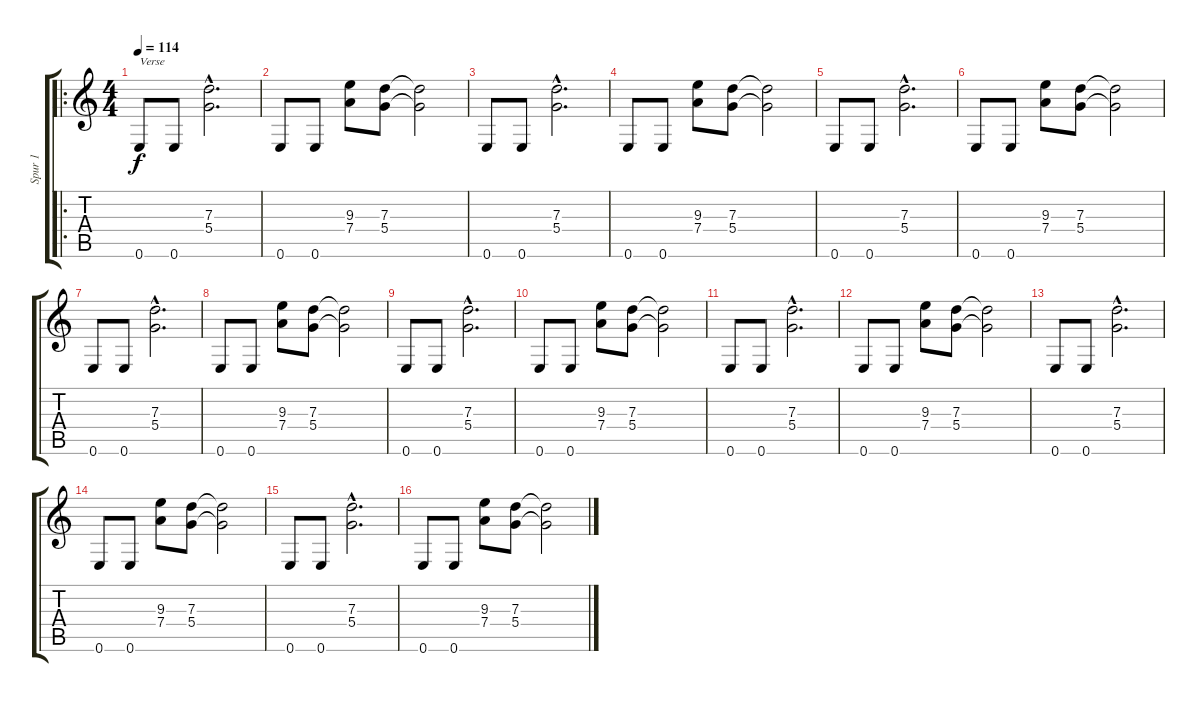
\track ("Spur 1" "Spur 1") {instrument distortionguitar}
\staff {score tabs}
\tuning (E4 B3 G3 D3 A2 E2) {hide}
\ro
\ts (4 4)
\tempo 114
\clef g2
\ks c
0.6.8{txt "Verse" dy f instrument distortionguitar} 0.6.8 (7.3{hac} 5.4{hac}).2{d} |
0.6.8 0.6.8 (9.3 7.4).8 (7.3 5.4).8 (7.3{t} 5.4{t}).2 |
0.6.8 0.6.8 (7.3{hac} 5.4{hac}).2{d} |
0.6.8 0.6.8 (9.3 7.4).8 (7.3 5.4).8 (7.3{t} 5.4{t}).2 |
0.6.8 0.6.8 (7.3{hac} 5.4{hac}).2{d} |
0.6.8 0.6.8 (9.3 7.4).8 (7.3 5.4).8 (7.3{t} 5.4{t}).2 |
0.6.8 0.6.8 (7.3{hac} 5.4{hac}).2{d} |
0.6.8 0.6.8 (9.3 7.4).8 (7.3 5.4).8 (7.3{t} 5.4{t}).2 |
0.6.8 0.6.8 (7.3{hac} 5.4{hac}).2{d} |
0.6.8 0.6.8 (9.3 7.4).8 (7.3 5.4).8 (7.3{t} 5.4{t}).2 |
0.6.8 0.6.8 (7.3{hac} 5.4{hac}).2{d} |
0.6.8 0.6.8 (9.3 7.4).8 (7.3 5.4).8 (7.3{t} 5.4{t}).2 |
0.6.8 0.6.8 (7.3{hac} 5.4{hac}).2{d} |
0.6.8 0.6.8 (9.3 7.4).8 (7.3 5.4).8 (7.3{t} 5.4{t}).2 |
0.6.8 0.6.8 (7.3{hac} 5.4{hac}).2{d} |
0.6.8 0.6.8 (9.3 7.4).8 (7.3 5.4).8 (7.3{t} 5.4{t}).2
